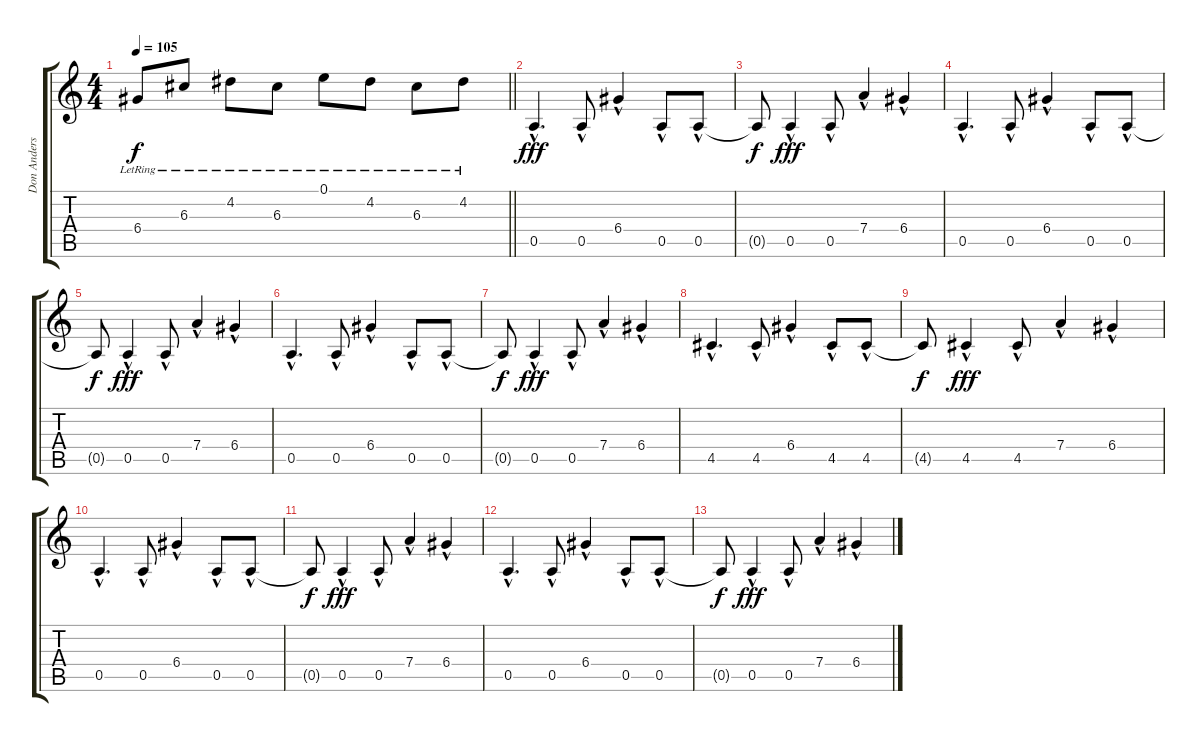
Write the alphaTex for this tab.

\track ("Don Anderson" "Don Anders") {instrument acousticguitarsteel}
\staff {score tabs}
\tuning (E4 B3 G3 D3 A2 E2) {hide}
\ts (4 4)
\tempo 105
\clef g2
\barLineRight lightlight
\ks c
6.4{lr}.8{dy f} 6.3{lr}.8 4.2{lr}.8 6.3{lr}.8 0.1{lr}.8 4.2{lr}.8 6.3{lr}.8 4.2{lr}.8 |
0.5{hac}.4{d dy fff} 0.5{hac}.8 6.4{hac}.4 0.5{hac}.8 0.5{hac}.8 |
0.5{t}.8{dy f} 0.5{hac}.4{dy fff} 0.5{hac}.8 7.4{hac}.4 6.4{hac}.4 |
0.5{hac}.4{d} 0.5{hac}.8 6.4{hac}.4 0.5{hac}.8 0.5{hac}.8 |
0.5{t}.8{dy f} 0.5{hac}.4{dy fff} 0.5{hac}.8 7.4{hac}.4 6.4{hac}.4 |
0.5{hac}.4{d} 0.5{hac}.8 6.4{hac}.4 0.5{hac}.8 0.5{hac}.8 |
0.5{t}.8{dy f} 0.5{hac}.4{dy fff} 0.5{hac}.8 7.4{hac}.4 6.4{hac}.4 |
4.5{hac}.4{d} 4.5{hac}.8 6.4{hac}.4 4.5{hac}.8 4.5{hac}.8 |
4.5{t}.8{dy f} 4.5{hac}.4{dy fff} 4.5{hac}.8 7.4{hac}.4 6.4{hac}.4 |
0.5{hac}.4{d} 0.5{hac}.8 6.4{hac}.4 0.5{hac}.8 0.5{hac}.8 |
0.5{t}.8{dy f} 0.5{hac}.4{dy fff} 0.5{hac}.8 7.4{hac}.4 6.4{hac}.4 |
0.5{hac}.4{d} 0.5{hac}.8 6.4{hac}.4 0.5{hac}.8 0.5{hac}.8 |
0.5{t}.8{dy f} 0.5{hac}.4{dy fff} 0.5{hac}.8 7.4{hac}.4 6.4{hac}.4
